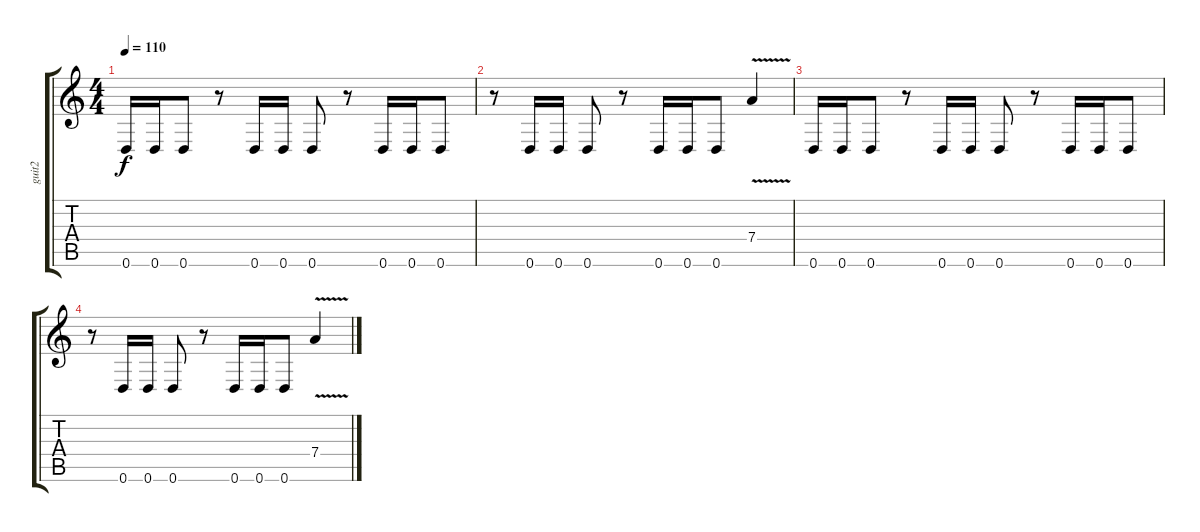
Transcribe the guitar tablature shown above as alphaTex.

\track ("guit2" "guit2") {instrument distortionguitar}
\staff {score tabs}
\tuning (E4 B3 G3 D3 A2 D2) {hide}
\ts (4 4)
\tempo 110
\clef g2
\ks c
0.6.16{dy f} 0.6.16 0.6.8 r.8 0.6.16 0.6.16 0.6.8 r.8 0.6.16 0.6.16 0.6.8 |
r.8 0.6.16 0.6.16 0.6.8 r.8 0.6.16 0.6.16 0.6.8 7.4{v}.4 |
0.6.16 0.6.16 0.6.8 r.8 0.6.16 0.6.16 0.6.8 r.8 0.6.16 0.6.16 0.6.8 |
r.8 0.6.16 0.6.16 0.6.8 r.8 0.6.16 0.6.16 0.6.8 7.4{v}.4
